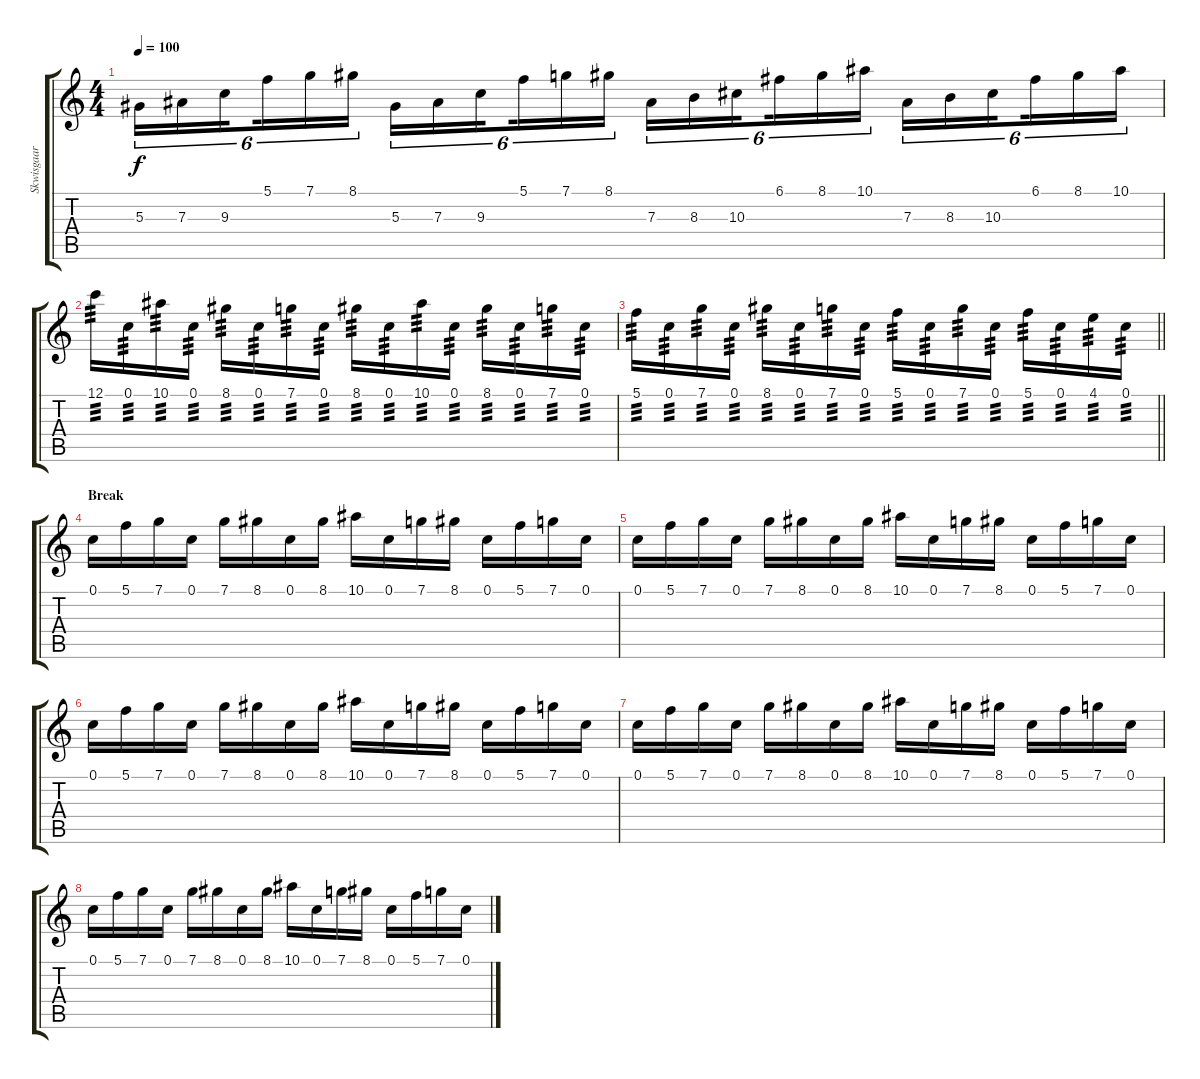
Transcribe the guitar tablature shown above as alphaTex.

\track ("Skwisgaar Skwigelf (Solo Guitar)" "Skwisgaar ") {instrument distortionguitar}
\staff {score tabs}
\tuning (C4 G3 Eb3 Bb2 F2 C2) {hide}
\ts (4 4)
\tempo 100
\clef g2
\ks c
5.3.16{tu (6 4) dy f} 7.3.16{tu (6 4)} 9.3.16{tu (6 4) beam splitsecondary} 5.1.16{tu (6 4)} 7.1.16{tu (6 4)} 8.1.16{tu (6 4)} 5.3.16{tu (6 4)} 7.3.16{tu (6 4)} 9.3.16{tu (6 4) beam splitsecondary} 5.1.16{tu (6 4)} 7.1.16{tu (6 4)} 8.1.16{tu (6 4)} 7.3.16{tu (6 4)} 8.3.16{tu (6 4)} 10.3.16{tu (6 4) beam splitsecondary} 6.1.16{tu (6 4)} 8.1.16{tu (6 4)} 10.1.16{tu (6 4)} 7.3.16{tu (6 4)} 8.3.16{tu (6 4)} 10.3.16{tu (6 4) beam splitsecondary} 6.1.16{tu (6 4)} 8.1.16{tu (6 4)} 10.1.16{tu (6 4)} |
12.1.16{tp 3} 0.1.16{tp 3} 10.1.16{tp 3} 0.1.16{tp 3} 8.1.16{tp 3} 0.1.16{tp 3} 7.1.16{tp 3} 0.1.16{tp 3} 8.1.16{tp 3} 0.1.16{tp 3} 10.1.16{tp 3} 0.1.16{tp 3} 8.1.16{tp 3} 0.1.16{tp 3} 7.1.16{tp 3} 0.1.16{tp 3} |
\barLineRight lightlight
5.1.16{tp 3} 0.1.16{tp 3} 7.1.16{tp 3} 0.1.16{tp 3} 8.1.16{tp 3} 0.1.16{tp 3} 7.1.16{tp 3} 0.1.16{tp 3} 5.1.16{tp 3} 0.1.16{tp 3} 7.1.16{tp 3} 0.1.16{tp 3} 5.1.16{tp 3} 0.1.16{tp 3} 4.1.16{tp 3} 0.1.16{tp 3} |
\section ("" "Break")
0.1.16 5.1.16 7.1.16 0.1.16 7.1.16 8.1.16 0.1.16 8.1.16 10.1.16 0.1.16 7.1.16 8.1.16 0.1.16 5.1.16 7.1.16 0.1.16 |
0.1.16 5.1.16 7.1.16 0.1.16 7.1.16 8.1.16 0.1.16 8.1.16 10.1.16 0.1.16 7.1.16 8.1.16 0.1.16 5.1.16 7.1.16 0.1.16 |
0.1.16 5.1.16 7.1.16 0.1.16 7.1.16 8.1.16 0.1.16 8.1.16 10.1.16 0.1.16 7.1.16 8.1.16 0.1.16 5.1.16 7.1.16 0.1.16 |
0.1.16 5.1.16 7.1.16 0.1.16 7.1.16 8.1.16 0.1.16 8.1.16 10.1.16 0.1.16 7.1.16 8.1.16 0.1.16 5.1.16 7.1.16 0.1.16 |
0.1.16 5.1.16 7.1.16 0.1.16 7.1.16 8.1.16 0.1.16 8.1.16 10.1.16 0.1.16 7.1.16 8.1.16 0.1.16 5.1.16 7.1.16 0.1.16
